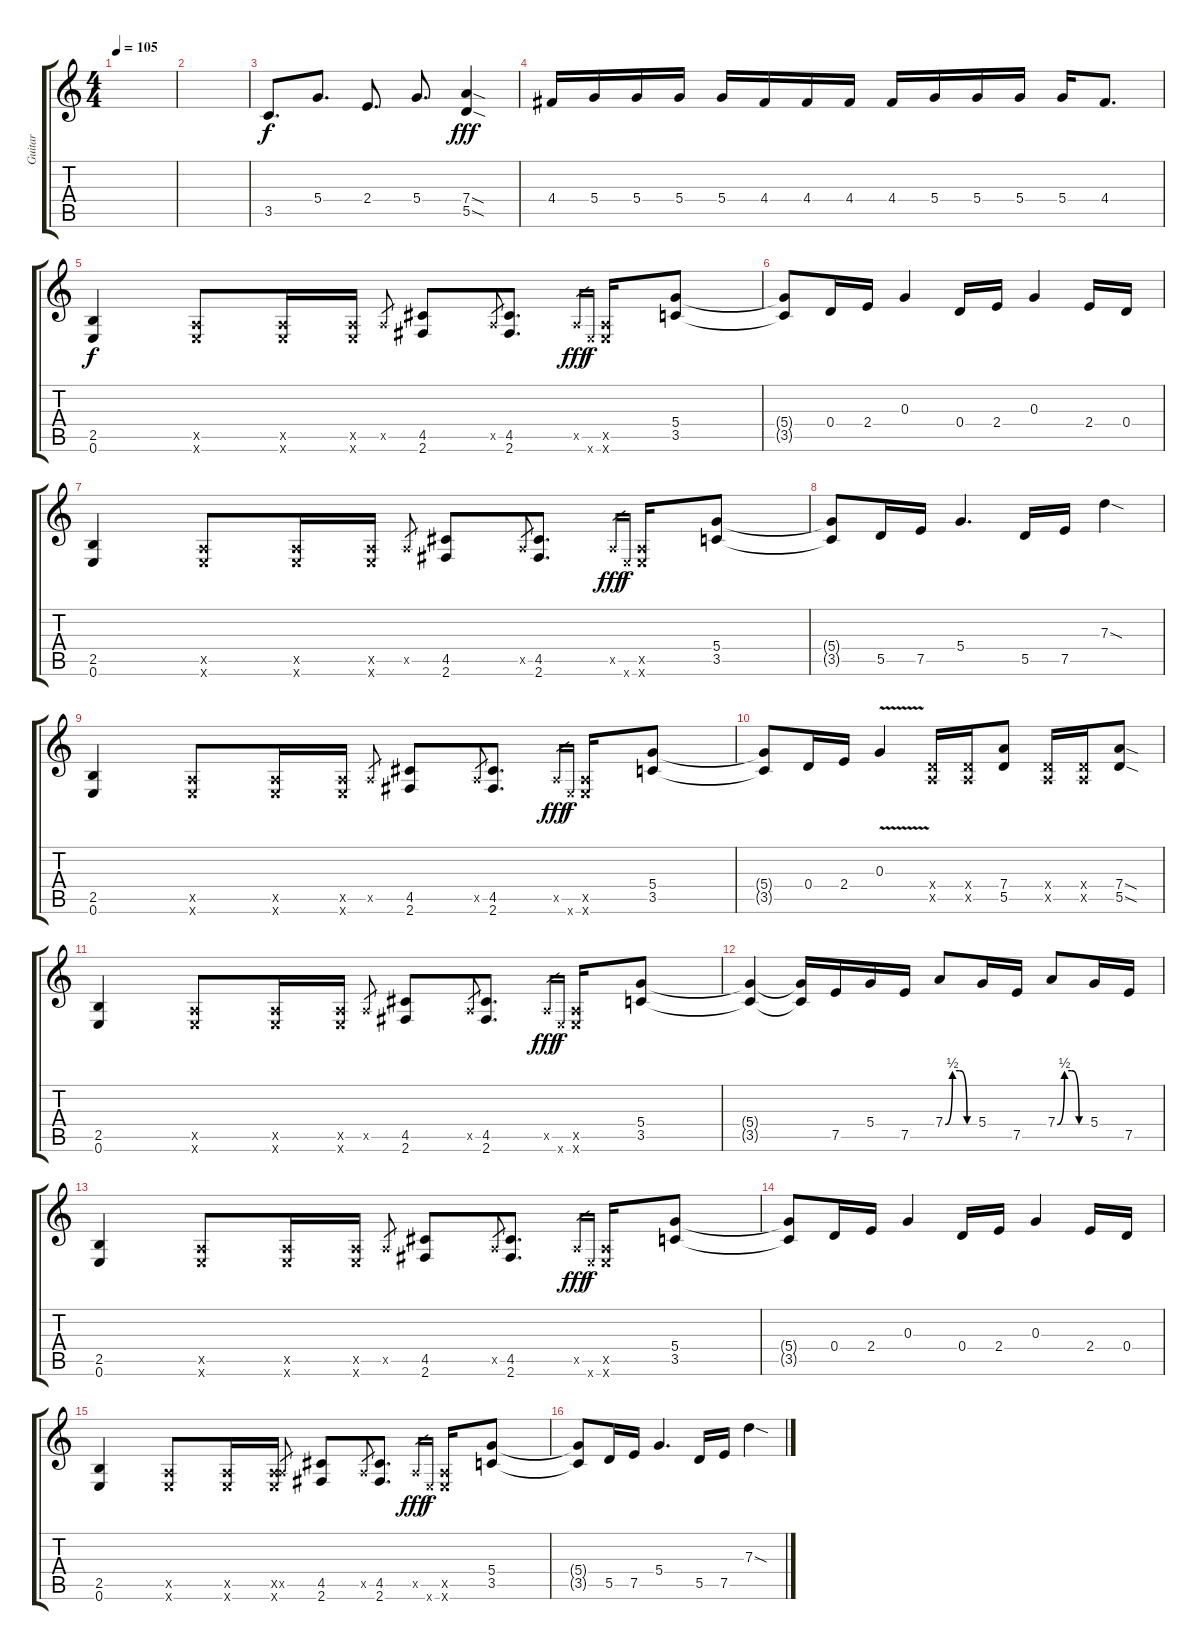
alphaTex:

\track ("Guitar" "Guitar") {instrument distortionguitar}
\staff {score tabs}
\tuning (E4 B3 G3 D3 A2 E2) {hide}
\ts (4 4)
\tempo 105
\clef g2
\ks c
|
|
3.5.8{d} 5.4.8{d} 2.4.8{d} 5.4.8{d} (7.4{sod} 5.5{sod}).4{dy fff} |
4.4.16 5.4.16 5.4.16 5.4.16 5.4.16 4.4.16 4.4.16 4.4.16 4.4.16 5.4.16 5.4.16 5.4.16 5.4.16 4.4.8{d} |
(2.5 0.6).4{dy f} (0.5{x} 0.6{x}).8 (0.5{x} 0.6{x}).16 (0.5{x} 0.6{x}).16 0.5{x}.8{gr} (4.5 2.6).8 0.5{x}.8{gr} (4.5 2.6).8{d} 0.5{x}.16{gr dy fff} 0.6{x}.16{gr dy f} (0.5{x} 0.6{x}).16 (5.4 3.5).8 |
(5.4{t} 3.5{t}).8 0.4.16 2.4.16 0.3.4 0.4.16 2.4.16 0.3.4 2.4.16 0.4.16 |
(2.5 0.6).4 (0.5{x} 0.6{x}).8 (0.5{x} 0.6{x}).16 (0.5{x} 0.6{x}).16 0.5{x}.8{gr} (4.5 2.6).8 0.5{x}.8{gr} (4.5 2.6).8{d} 0.5{x}.16{gr dy fff} 0.6{x}.16{gr dy f} (0.5{x} 0.6{x}).16 (5.4 3.5).8 |
(5.4{t} 3.5{t}).8 5.5.16 7.5.16 5.4.4{d} 5.5.16 7.5.16 7.3{sod}.4 |
(2.5 0.6).4 (0.5{x} 0.6{x}).8 (0.5{x} 0.6{x}).16 (0.5{x} 0.6{x}).16 0.5{x}.8{gr} (4.5 2.6).8 0.5{x}.8{gr} (4.5 2.6).8{d} 0.5{x}.16{gr dy fff} 0.6{x}.16{gr dy f} (0.5{x} 0.6{x}).16 (5.4 3.5).8 |
(5.4{t} 3.5{t}).8 0.4.16 2.4.16 0.3{v}.4 (0.4{x} 0.5{x}).16 (0.4{x} 0.5{x}).16 (7.4 5.5).8 (0.4{x} 0.5{x}).16 (0.4{x} 0.5{x}).16 (7.4{sod} 5.5{sod}).8 |
(2.5 0.6).4 (0.5{x} 0.6{x}).8 (0.5{x} 0.6{x}).16 (0.5{x} 0.6{x}).16 0.5{x}.8{gr} (4.5 2.6).8 0.5{x}.8{gr} (4.5 2.6).8{d} 0.5{x}.16{gr dy fff} 0.6{x}.16{gr dy f} (0.5{x} 0.6{x}).16 (5.4 3.5).8 |
(5.4{t} 3.5{t}).4 (5.4{t} 3.5{t}).16 7.5.16 5.4.16 7.5.16 7.4{be (custom 0 0 15 2 30 2 45 0 60 0)}.8 5.4.16 7.5.16 7.4{be (custom 0 0 15 2 30 2 45 0 60 0)}.8 5.4.16 7.5.16 |
(2.5 0.6).4 (0.5{x} 0.6{x}).8 (0.5{x} 0.6{x}).16 (0.5{x} 0.6{x}).16 0.5{x}.8{gr} (4.5 2.6).8 0.5{x}.8{gr} (4.5 2.6).8{d} 0.5{x}.16{gr dy fff} 0.6{x}.16{gr dy f} (0.5{x} 0.6{x}).16 (5.4 3.5).8 |
(5.4{t} 3.5{t}).8 0.4.16 2.4.16 0.3.4 0.4.16 2.4.16 0.3.4 2.4.16 0.4.16 |
(2.5 0.6).4 (0.5{x} 0.6{x}).8 (0.5{x} 0.6{x}).16 (0.5{x} 0.6{x}).16 0.5{x}.8{gr} (4.5 2.6).8 0.5{x}.8{gr} (4.5 2.6).8{d} 0.5{x}.16{gr dy fff} 0.6{x}.16{gr dy f} (0.5{x} 0.6{x}).16 (5.4 3.5).8 |
(5.4{t} 3.5{t}).8 5.5.16 7.5.16 5.4.4{d} 5.5.16 7.5.16 7.3{sod}.4
